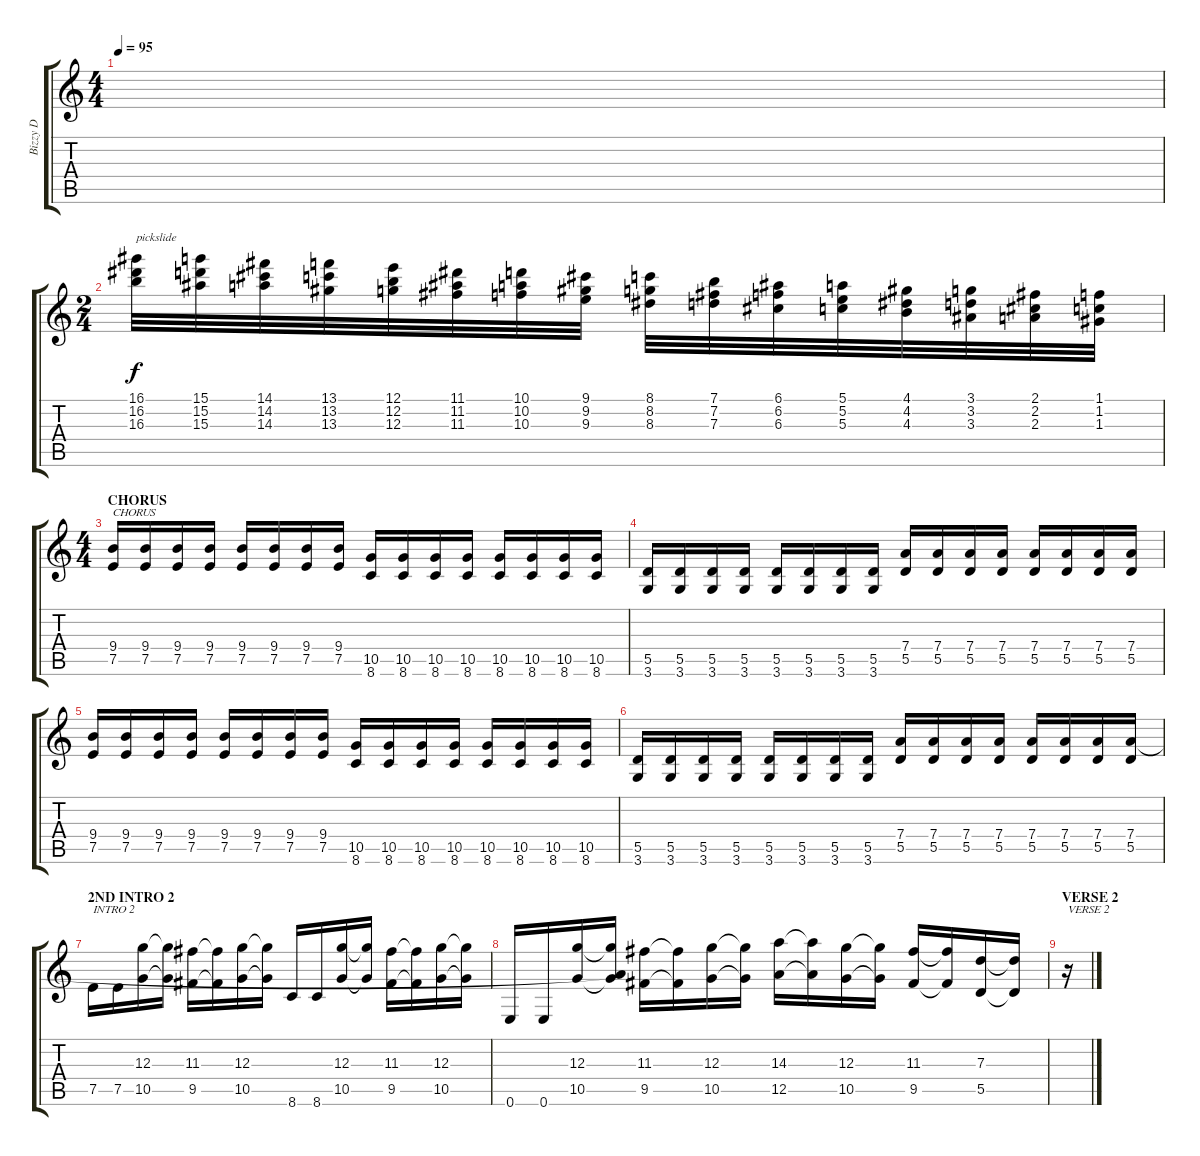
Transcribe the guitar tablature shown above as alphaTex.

\track ("Bizzy D" "Bizzy D") {instrument distortionguitar}
\staff {score tabs}
\tuning (E4 B3 G3 D3 A2 E2) {hide}
\ts (4 4)
\tempo 95
\clef g2
\ks c
|
\ts (2 4)
(16.1 16.2 16.3).32{txt "pickslide" volume 8 instrument guitarharmonics} (15.1 15.2 15.3).32 (14.1 14.2 14.3).32 (13.1 13.2 13.3).32 (12.1 12.2 12.3).32 (11.1 11.2 11.3).32 (10.1 10.2 10.3).32 (9.1 9.2 9.3).32 (8.1 8.2 8.3).32 (7.1 7.2 7.3).32 (6.1 6.2 6.3).32 (5.1 5.2 5.3).32 (4.1 4.2 4.3).32 (3.1 3.2 3.3).32 (2.1 2.2 2.3).32 (1.1 1.2 1.3).32 |
\ts (4 4)
\section ("" "CHORUS")
(9.4 7.5).16{txt "CHORUS" volume 13 instrument distortionguitar} (9.4 7.5).16 (9.4 7.5).16 (9.4 7.5).16 (9.4 7.5).16 (9.4 7.5).16 (9.4 7.5).16 (9.4 7.5).16 (10.5 8.6).16 (10.5 8.6).16 (10.5 8.6).16 (10.5 8.6).16 (10.5 8.6).16 (10.5 8.6).16 (10.5 8.6).16 (10.5 8.6).16 |
(5.5 3.6).16 (5.5 3.6).16 (5.5 3.6).16 (5.5 3.6).16 (5.5 3.6).16 (5.5 3.6).16 (5.5 3.6).16 (5.5 3.6).16 (7.4 5.5).16 (7.4 5.5).16 (7.4 5.5).16 (7.4 5.5).16 (7.4 5.5).16 (7.4 5.5).16 (7.4 5.5).16 (7.4 5.5).16 |
(9.4 7.5).16 (9.4 7.5).16 (9.4 7.5).16 (9.4 7.5).16 (9.4 7.5).16 (9.4 7.5).16 (9.4 7.5).16 (9.4 7.5).16 (10.5 8.6).16 (10.5 8.6).16 (10.5 8.6).16 (10.5 8.6).16 (10.5 8.6).16 (10.5 8.6).16 (10.5 8.6).16 (10.5 8.6).16 |
(5.5 3.6).16 (5.5 3.6).16 (5.5 3.6).16 (5.5 3.6).16 (5.5 3.6).16 (5.5 3.6).16 (5.5 3.6).16 (5.5 3.6).16 (7.4 5.5).16 (7.4 5.5).16 (7.4 5.5).16 (7.4 5.5).16 (7.4 5.5).16 (7.4 5.5).16 (7.4 5.5).16 (7.4 5.5).16 |
\section ("" "2ND INTRO 2")
7.5.16{txt "INTRO 2"} 7.5.16 (12.3 10.5).16 (12.3{t} 10.5{t}).16 (11.3 9.5).16 (11.3{t} 9.5{t}).16 (12.3 10.5).16 (12.3{t} 10.5{t}).16 8.6.16 8.6.16 (12.3 10.5).16 (12.3{t} 10.5{t}).16 (11.3 9.5).16 (11.3{t} 9.5{t}).16 (12.3 10.5).16 (12.3{t} 10.5{t}).16 |
0.6.16 0.6.16 (12.3 10.5).16 (12.3{t} 7.4{t} 10.5{t}).16 (11.3 9.5).16 (11.3{t} 9.5{t}).16 (12.3 10.5).16 (12.3{t} 10.5{t}).16 (14.3 12.5).16 (14.3{t} 12.5{t}).16 (12.3 10.5).16 (12.3{t} 10.5{t}).16 (11.3 9.5).16 (11.3{t} 9.5{t}).16 (7.3 5.5).16 (7.3{t} 5.5{t}).16 |
\section ("" "VERSE 2")
r.16{txt "VERSE 2"}
